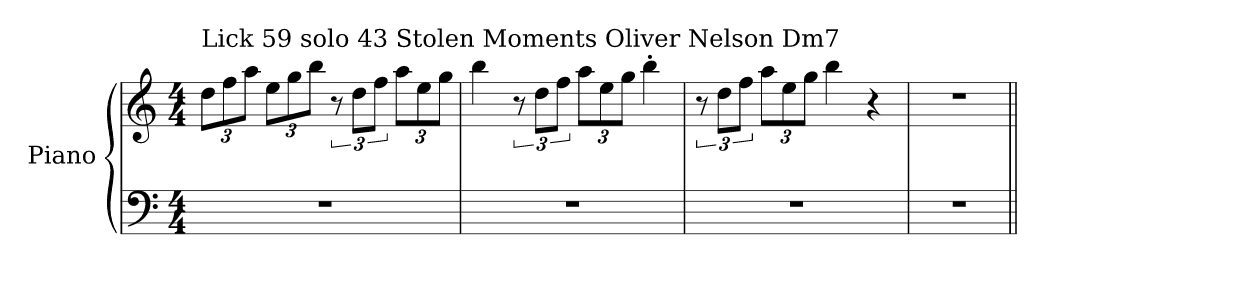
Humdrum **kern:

**kern	**kern
*part1	*part1
*staff2	*staff1
*I"Piano	*
*I'Pno.	*
*clefF4	*clefG2
*k[]	*k[]
*M4/4	*M4/4
*MM220	*MM220
*	*Xbrackettup
=1	=1
!	!LO:TX:t=Lick 59 solo 43 Stolen Moments Oliver Nelson Dm7
1r	12dd\L
.	12ff\
.	12aa\J
.	12ee\L
.	12gg\
.	12bb\J
*	*brackettup
.	12r
.	12dd\L
.	12ff\J
*	*Xbrackettup
.	12aa\L
.	12ee\
.	12gg\J
=2	=2
1r	4bb\
*	*brackettup
.	12r
.	12dd\L
.	12ff\J
*	*Xbrackettup
.	12aa\L
.	12ee\
.	12gg\J
.	4bb'\
=3	=3
*	*brackettup
1r	12r
.	12dd\L
.	12ff\J
*	*Xbrackettup
.	12aa\L
.	12ee\
.	12gg\J
.	4bb\
.	4r
=4	=4
1r	1r
=||	=||
*-	*-
